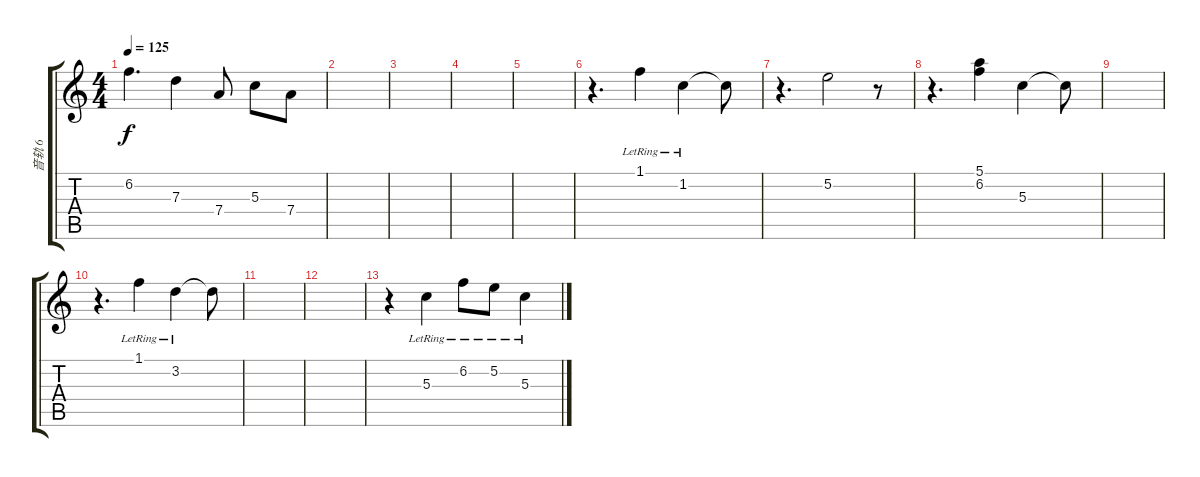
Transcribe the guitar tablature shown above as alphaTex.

\track ("音轨 6" "音轨 6") {instrument acousticguitarsteel}
\staff {score tabs}
\tuning (E4 B3 G3 D3 A2 E2) {hide}
\ts (4 4)
\tempo 125
\clef g2
\ks c
6.2.4{d dy f} 7.3.4 7.4.8 5.3.8 7.4.8 |
|
|
|
|
r.4{d} 1.1{lr}.4 1.2{lr}.4 1.2{t}.8 |
r.4{d} 5.2.2 r.8 |
r.4{d} (5.1 6.2).4 5.3.4 5.3{t}.8 |
|
r.4{d} 1.1{lr}.4 3.2{lr}.4 3.2{t}.8 |
|
|
r.4 5.3{lr}.4 6.2{lr}.8 5.2{lr}.8 5.3{lr}.4
